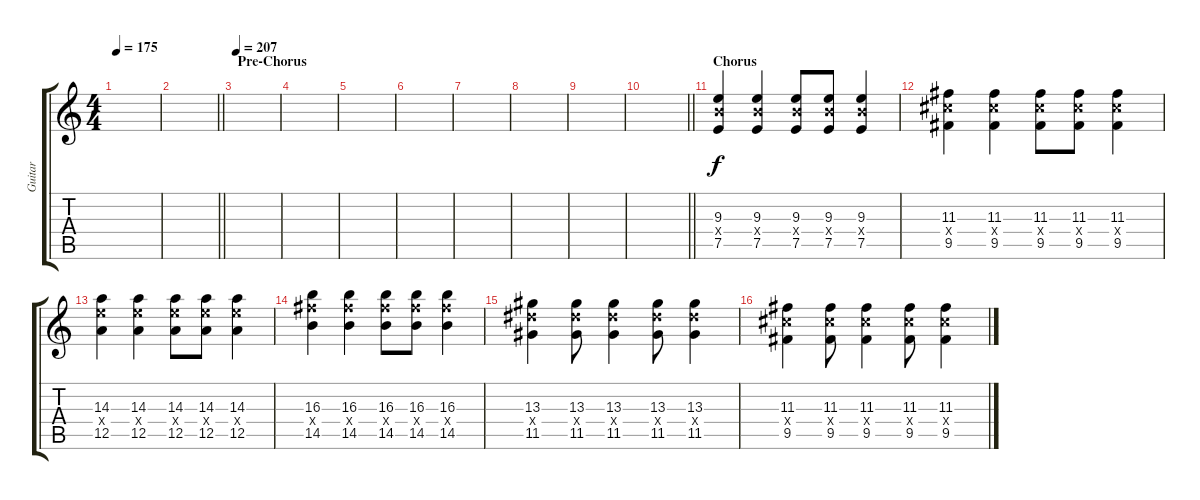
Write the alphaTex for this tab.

\track ("Guitar" "Guitar") {instrument overdrivenguitar}
\staff {score tabs}
\tuning (E4 B3 G3 D3 A2 E2) {hide}
\ts (4 4)
\tempo 175
\clef g2
\ks c
|
\barLineRight lightlight
|
\section ("" "Pre-Chorus")
\tempo 207
|
|
|
|
|
|
|
\barLineRight lightlight
|
\section ("" "Chorus")
(9.3 9.4{x} 7.5).4 (9.3 9.4{x} 7.5).4 (9.3 9.4{x} 7.5).8 (9.3 9.4{x} 7.5).8 (9.3 9.4{x} 7.5).4 |
(11.3 11.4{x} 9.5).4 (11.3 11.4{x} 9.5).4 (11.3 11.4{x} 9.5).8 (11.3 11.4{x} 9.5).8 (11.3 11.4{x} 9.5).4 |
(14.3 14.4{x} 12.5).4 (14.3 14.4{x} 12.5).4 (14.3 14.4{x} 12.5).8 (14.3 14.4{x} 12.5).8 (14.3 14.4{x} 12.5).4 |
(16.3 16.4{x} 14.5).4 (16.3 16.4{x} 14.5).4 (16.3 16.4{x} 14.5).8 (16.3 16.4{x} 14.5).8 (16.3 16.4{x} 14.5).4 |
(13.3 13.4{x} 11.5).4 (13.3 13.4{x} 11.5).8 (13.3 13.4{x} 11.5).4 (13.3 13.4{x} 11.5).8 (13.3 13.4{x} 11.5).4 |
(11.3 11.4{x} 9.5).4 (11.3 11.4{x} 9.5).8 (11.3 11.4{x} 9.5).4 (11.3 11.4{x} 9.5).8 (11.3 11.4{x} 9.5).4
